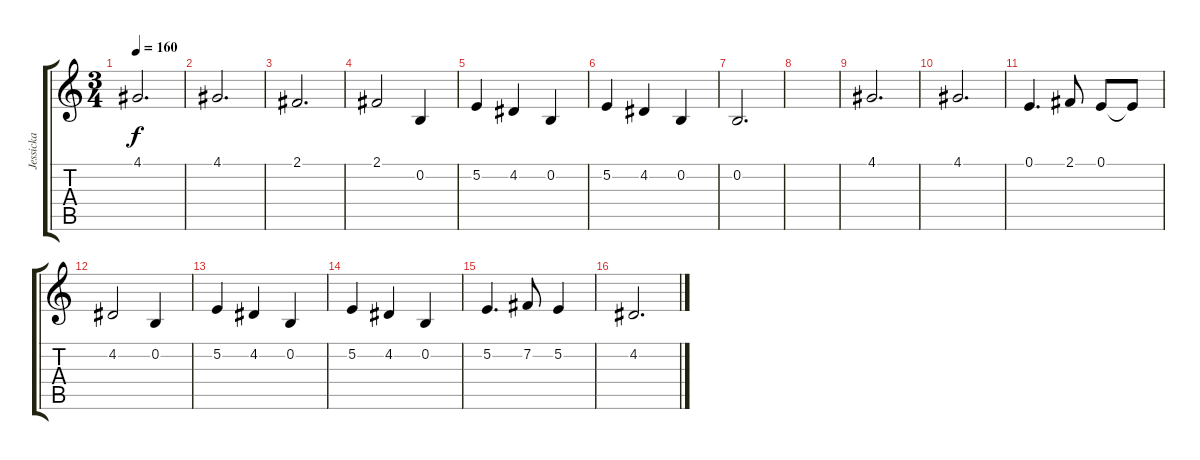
\track ("Jessicka" "Jessicka") {instrument choiraahs}
\staff {score tabs}
\tuning (E4 B3 G3 D3 A2 E2) {hide}
\ts (3 4)
\tempo 160
\clef g2
\ks c
4.1.2{d dy f} |
4.1.2{d} |
2.1.2{d} |
2.1.2 0.2.4 |
5.2.4 4.2.4 0.2.4 |
5.2.4 4.2.4 0.2.4 |
0.2.2{d} |
|
4.1.2{d} |
4.1.2{d} |
0.1.4{d} 2.1.8 0.1.8 0.1{t}.8 |
4.2.2 0.2.4 |
5.2.4 4.2.4 0.2.4 |
5.2.4 4.2.4 0.2.4 |
5.2.4{d} 7.2.8 5.2.4 |
4.2.2{d}
